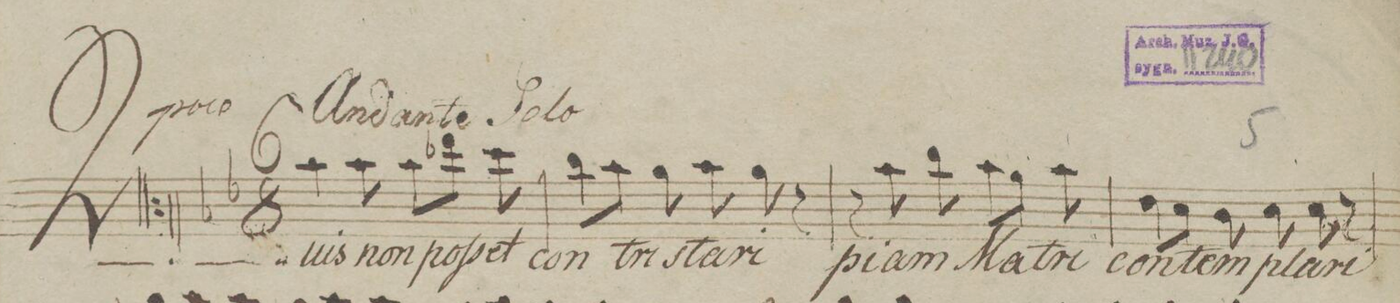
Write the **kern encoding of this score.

**kern	**text	**dynam
*I"Alt.	*	*
*clefC3	*	*
*k[b-e-]	*	*
*M6/8	*	*
*4\right	*	*
4b-\	Quis	.
*8\right	*	*
8b-\	non	.
8b-\L	poſ-	.
8ee-X\J	.	.
8dd\	-set	.
=2	=2	=2
8cc\L	con-	.
8b-\J	.	.
8a\	-tri-	.
8b-\	-sta-	.
8a\	-ri	.
8r	.	.
=3	=3	=3
2.ryy	.	.
=4	=4	=4
8r	.	.
8b-\	pi-	.
8cc\	-am	.
8b-\L	Ma-	.
8a\J	.	.
8b-\	-tri	.
=5	=5	=5
8e-\L	con-	.
8d\J	.	.
8c\	-tem-	.
8d\	-pla-	.
8d\	-ri	.
8r	.	.
=6	=6	=6
*-	*-	*-
